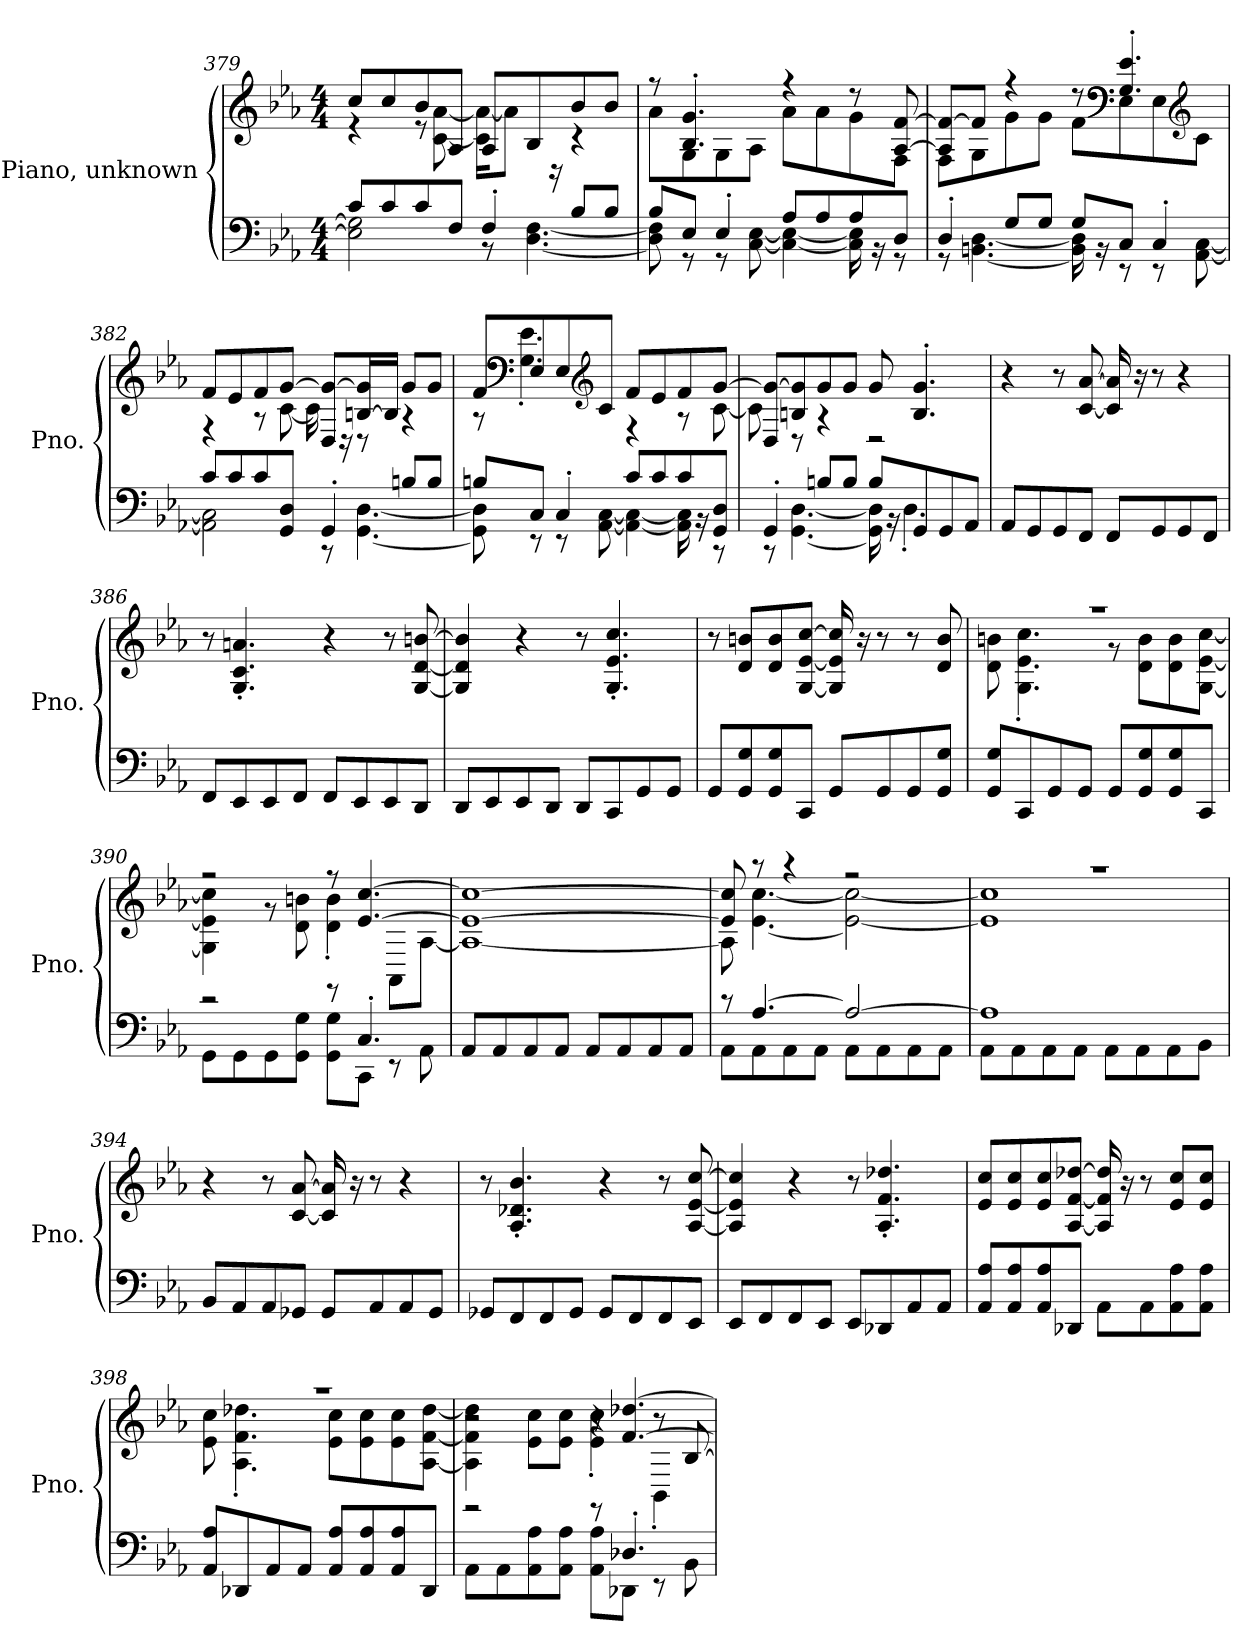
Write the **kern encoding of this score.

**kern	**kern
*part1	*part1
*staff2	*staff1
*I"Piano, unknown	*
*I'Pno.	*
!!LO:LB:g=z
*clefF4	*clefG2
*k[b-e-a-]	*k[b-e-a-]
*M4/4	*M4/4
=379	=379
*^	*^
8c/L	2E-\] 2G\]	8cc/L	4r
8c/	.	8cc/	.
8c/	.	8b-/	8r
8F/J	.	8A-/J	[8c\ [8a-\
4F'/	8r	8A-/L	16c\] 16a-\_KL
.	.	.	8a-\J]
.	[4.D\ [4.F\	8B-/	.
.	.	.	16r
8B-/L	.	8b-/	4r
8B-/J	.	8b-/J	.
=380	=380	=380	=380
8B-/L	8D\] 8F\]	8r	8a-\L
8E-/J	8r	4.B-/' 4.g/'	8G\
4E-'/	8r	.	8G\
.	[8C\ [8E-\	.	8A-\J
8A-/L	4C\_ 4E-\_	4r	8a-\L
8A-/	.	.	8a-\
8A-/	16C\] 16E-\]	8r	8g\
.	16r	.	.
8D/J	8r	[8A-/ [8f/	8F\J
=381	=381	=381	=381
4D'/	8r	8A-/] 8f/_L	8F\L
.	[4.BBn\ [4.D\	8f/J]	8G\
8G/L	.	4r	8g\
8G/J	.	.	8g\J
8G/L	16BB\] 16D\]	8r	8f\L
.	16r	.	.
*	*	*clefF4	*
8C/J	8r	4.G/' 4.e-/'	8E-\
4C'/	8r	.	8E-\
*	*	*clefG2	*
.	[8AA-\ [8C\	.	8c\J
!!LO:LB:g=z	!!
=382	=382	=382	=382
8c/L	2AA-\] 2C\]	8f/L	4r
8c/	.	8e-/	.
8c/	.	8f/	8r
8GG/ 8D/J	.	[8g/J	[8c\
4GG'/	8r	8D/ 8g/_L	16c\]
.	.	.	16r
.	[4.GG\ [4.D\	[16Bn/ 16g/]L	8r
.	.	16B/JJ]	.
8Bn/L	.	8g/L	4r
8B/J	.	8g/J	.
=383	=383	=383	=383
8Bn/L	8GG\] 8D\]	8f/L	8r
*	*	*clefF4	*
8C/J	8r	8E-/	4.G\' 4.e-\'
4C'/	8r	8E-/	.
*	*	*clefG2	*
.	[8AA-\ [8C\	8c/J	.
8c/L	4AA-\_ 4C\_	8f/L	4r
8c/	.	8e-/	.
8c/	16AA-\] 16C\]	8f/	8r
.	16r	.	.
8GG/ 8D/J	8r	[8g/J	[8c\
=384	=384	=384	=384
4GG'/	8r	8D/ 8g/_L	8c\]
.	[4.GG\ [4.D\	8Bn/ 8g/]	8r
8Bn/L	.	8g/	4r
8B/J	.	8g/J	.
8B/L	16GG\] 16D\]	8g/	2r
.	16r	.	.
8GG/	4.D'\	4.B/' 4.g/'	.
8GG/	.	.	.
8AA-/J	.	.	.
*v	*v	*	*
*	*v	*v
!!LO:LB:g=z
=385	=385
8AA-/L	4r
8GG/	.
8GG/	8r
8FF/J	[8c/ [8a-/
8FF/L	16c/] 16a-/]
.	16r
8GG/	8r
8GG/	4r
8FF/J	.
=386	=386
8FF/L	8r
8EE-/	4.G/' 4.c/' 4.an/'
8EE-/	.
8FF/J	.
8FF/L	4r
8EE-/	.
8EE-/	8r
8DD/J	[8G/ [8d/ [8bn/
=387	=387
8DD/L	4G/] 4d/] 4b/]
8EE-/	.
8EE-/	4r
8DD/J	.
8DD/L	8r
8CC/	4.G/' 4.e-/' 4.cc/'
8GG/	.
8GG/J	.
=388	=388
8GG/L	8r
8GG/ 8G/	8d/ 8bn/L
8GG/ 8G/	8d/ 8b/
8CC/J	[8G/ [8e-/ [8cc/J
8GG/L	16G/] 16e-/] 16cc/]
.	16r
8GG/	8r
8GG/	8r
8GG/ 8G/J	8d/ 8b/
!!LO:PB:g=z
=389	=389
*	*^
8GG/ 8G/L	1r	8d\ 8bn\
8CC/	.	4.G\' 4.e-\' 4.cc\'
8GG/	.	.
8GG/J	.	.
8GG/L	.	8r
8GG/ 8G/	.	8d\ 8b\L
8GG/ 8G/	.	8d\ 8b\
8CC/J	.	[8G\ [8e-\ [8cc\J
=390	=390	=390
*^	*	*
2r	8GG\L	2r	4G\] 4e-\] 4cc\]
.	8GG\	.	.
.	8GG\	.	8r
.	8GG\ 8G\J	.	8d\ 8bn\
8r	8GG\ 8G\L	8r	4d\' 4b\'
4.C'/	8CC\J	[4.e-/ [4.cc/	.
.	8r	.	8AA-\L
.	8AA-\	.	[8A-\J
*v	*v	*	*
=391	=391	=391
8AA-/L	1e-_ 1cc_	1A-_
8AA-/	.	.
8AA-/	.	.
8AA-/J	.	.
8AA-/L	.	.
8AA-/	.	.
8AA-/	.	.
8AA-/J	.	.
=392	=392	=392
*^	*	*
8r	8AA-\L	8e-/] 8cc/]	8A-\]
[4.A-/	8AA-\	8r	[4.e-\ [4.cc\
.	8AA-\	4r	.
.	8AA-\J	.	.
2A-/_	8AA-\L	2r	2e-\_ 2cc\_
.	8AA-\	.	.
.	8AA-\	.	.
.	8AA-\J	.	.
!!LO:LB:g=z	!!
=393	=393	=393	=393
1A-]	8AA-\L	1r	1e-] 1cc]
.	8AA-\	.	.
.	8AA-\	.	.
.	8AA-\J	.	.
.	8AA-\L	.	.
.	8AA-\	.	.
.	8AA-\	.	.
.	8BB-\J	.	.
*v	*v	*	*
*	*v	*v
=394	=394
8BB-/L	4r
8AA-/	.
8AA-/	8r
8GG-X/J	[8c/ [8a-/
8GG-/L	16c/] 16a-/]
.	16r
8AA-/	8r
8AA-/	4r
8GG-/J	.
=395	=395
8GG-X/L	8r
8FF/	4.A-/' 4.d-X/' 4.b-/'
8FF/	.
8GG-/J	.
8GG-/L	4r
8FF/	.
8FF/	8r
8EE-/J	[8A-/ [8e-/ [8cc/
=396	=396
8EE-/L	4A-/] 4e-/] 4cc/]
8FF/	.
8FF/	4r
8EE-/J	.
8EE-/L	8r
8DD-X/	4.A-/' 4.f/' 4.dd-X/'
8AA-/	.
8AA-/J	.
!!LO:LB:g=z
=397	=397
8AA-/ 8A-/L	8e-/ 8cc/L
8AA-/ 8A-/	8e-/ 8cc/
8AA-/ 8A-/	8e-/ 8cc/
8DD-X/J	[8A-/ [8f/ [8dd-X/J
8AA-\L	16A-/] 16f/] 16dd-/]
.	16r
8AA-\	8r
8AA-\ 8A-\	8e-/ 8cc/L
8AA-\ 8A-\J	8e-/ 8cc/J
=398	=398
*	*^
8AA-/ 8A-/L	1r	8e-\ 8cc\
8DD-X/	.	4.A-\' 4.f\' 4.dd-X\'
8AA-/	.	.
8AA-/J	.	.
8AA-/ 8A-/L	.	8e-\ 8cc\L
8AA-/ 8A-/	.	8e-\ 8cc\
8AA-/ 8A-/	.	8e-\ 8cc\
8DD-/J	.	[8A-\ [8f\ [8dd-\J
=399	=399	=399
*^	*	*^
2r	8AA-\L	2r	4A-\] 4f\] 4dd-\]	2r
.	8AA-\	.	.	.
.	8AA-\ 8A-\	.	8e-\ 8cc\L	.
.	8AA-\ 8A-\J	.	8e-\ 8cc\J	.
8r	8AA-\ 8A-\L	8r	4e-\' 4cc\'	4r
4.D-X'/	8DD-X\J	[4.f/ [4.dd-X/	.	.
.	8r	.	4BB-'\	8r
.	8BB-\	.	.	[8B-/
*v	*v	*	*	*
*	*v	*v	*v
=	=
*-	*-
